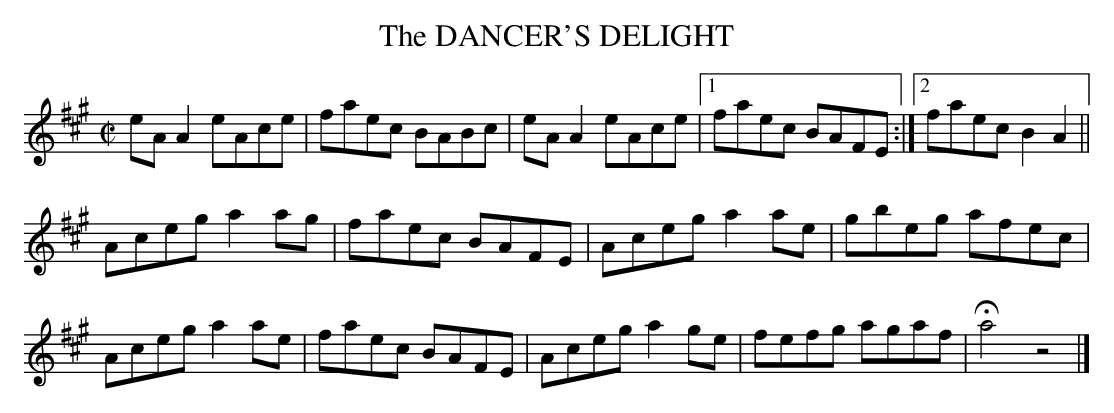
X:1
T:DANCER'S DELIGHT, The
M:C|
L:1/8
K:A
eAA2 eAce|faec BABc|eAA2 eAce|1 faec BAFE:|\
[2 faec B2A2||
Aceg a2ag|faec BAFE|Aceg a2ae|gbeg afec|
Aceg a2ae|faec BAFE|Aceg a2ge|fefg agaf|Ha4z4|]
